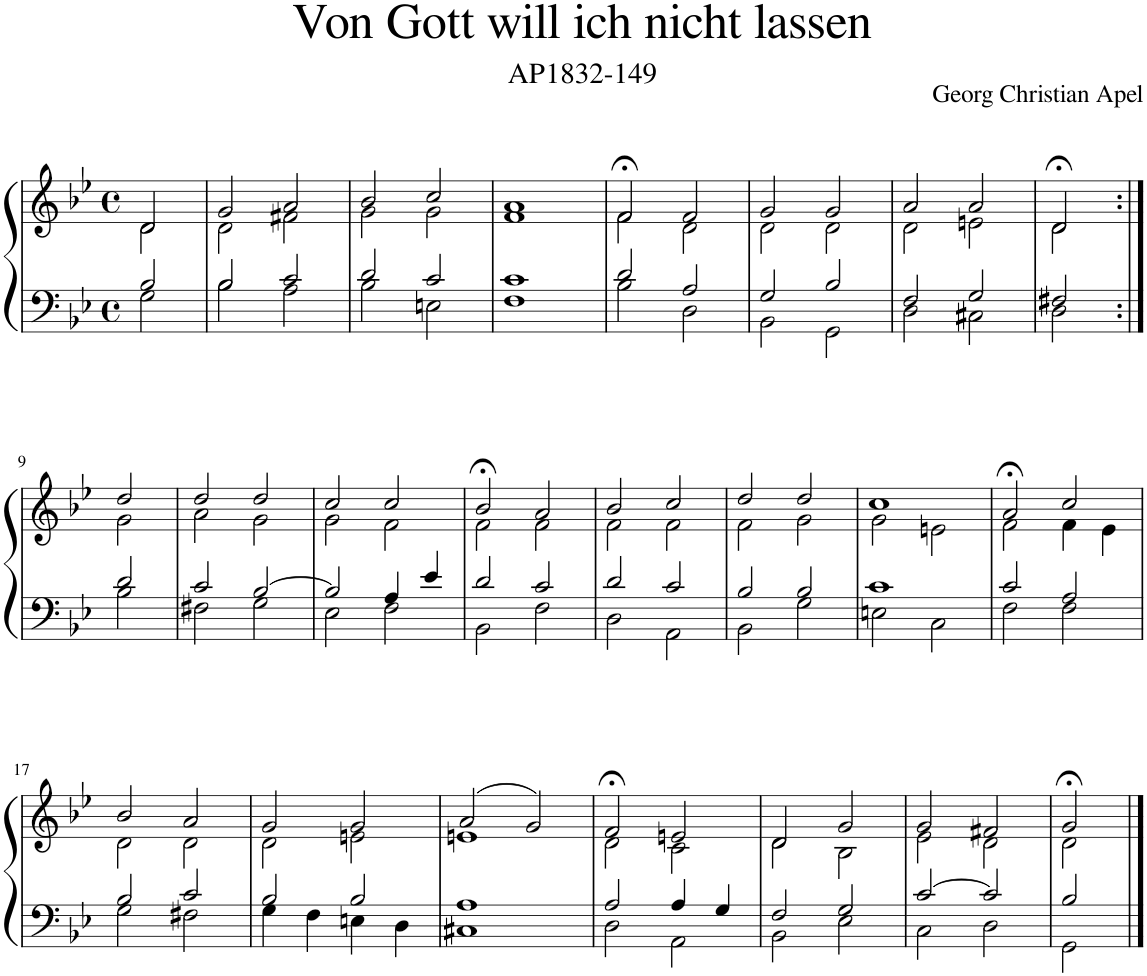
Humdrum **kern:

**kern	**kern
*part1	*part1
*staff2	*staff1
*I"Piano	*
*I'Pno.	*
*clefF4	*clefG2
*k[b-e-]	*k[b-e-]
*M4/4	*M4/4
*met(c)	*met(c)
=1	=1
*^	*^
2B-/	2G\	2d/	2d\
=2	=2	=2	=2
2B-/	2B-\	2g/	2d\
2c/	2A\	2a/	2f#X\
=3	=3	=3	=3
2d/	2B-\	2b-/	2g\
2c/	2En\	2cc/	2g\
=4	=4	=4	=4
1c	1F	1a	1f
=5	=5	=5	=5
2d/	2B-\	2f;</	2f\
2A/	2D\	2f/	2d\
=6	=6	=6	=6
2G/	2BB-\	2g/	2d\
2B-/	2GG\	2g/	2d\
=7	=7	=7	=7
2F/	2D\	2a/	2d\
2G/	2C#X\	2a/	2en\
=8	=8	=8	=8
2F#X/	2D\	2d;</	2d\
!!LO:LB:g=z	!!
=9:|!	=9:|!	=9:|!	=9:|!
2d/	2B-\	2dd/	2g\
=10	=10	=10	=10
2c/	2F#X\	2dd/	2a\
[2B-/	2G\	2dd/	2g\
=11	=11	=11	=11
2B-/]	2E-\	2cc/	2g\
4A/	2F\	2cc/	2f\
4e-/	.	.	.
=12	=12	=12	=12
2d/	2BB-\	2b-;</	2f\
2c/	2F\	2a/	2f\
=13	=13	=13	=13
2d/	2D\	2b-/	2f\
2c/	2AA\	2cc/	2f\
=14	=14	=14	=14
2B-/	2BB-\	2dd/	2f\
2B-/	2G\	2dd/	2g\
=15	=15	=15	=15
1c	2En\	1cc	2g\
.	2C\	.	2en\
=16	=16	=16	=16
2c/	2F\	2a;</	2f\
2A/	2F\	2cc/	4f\
.	.	.	4e-\
!!LO:LB:g=z	!!
=17	=17	=17	=17
2B-/	2G\	2b-/	2d\
2c/	2F#X\	2a/	2d\
=18	=18	=18	=18
2B-/	4G\	2g/	2d\
.	4F\	.	.
2B-/	4En\	2g/	2en\
.	4D\	.	.
=19	=19	=19	=19
1A	1C#X	(2a/	1en
.	.	2g/)	.
=20	=20	=20	=20
2A/	2D\	2f;</	2d\
4A/	2AA\	2en/	2c\
4G/	.	.	.
=21	=21	=21	=21
2F/	2BB-\	2d/	2d\
2G/	2E-\	2g/	2B-\
=22	=22	=22	=22
[2c/	2C\	2g/	2e-\
2c/]	2D\	2f#X/	2d\
=23	=23	=23	=23
2B-/	2GG\	2g;</	2d\
*v	*v	*	*
*	*v	*v
==	==
*-	*-
